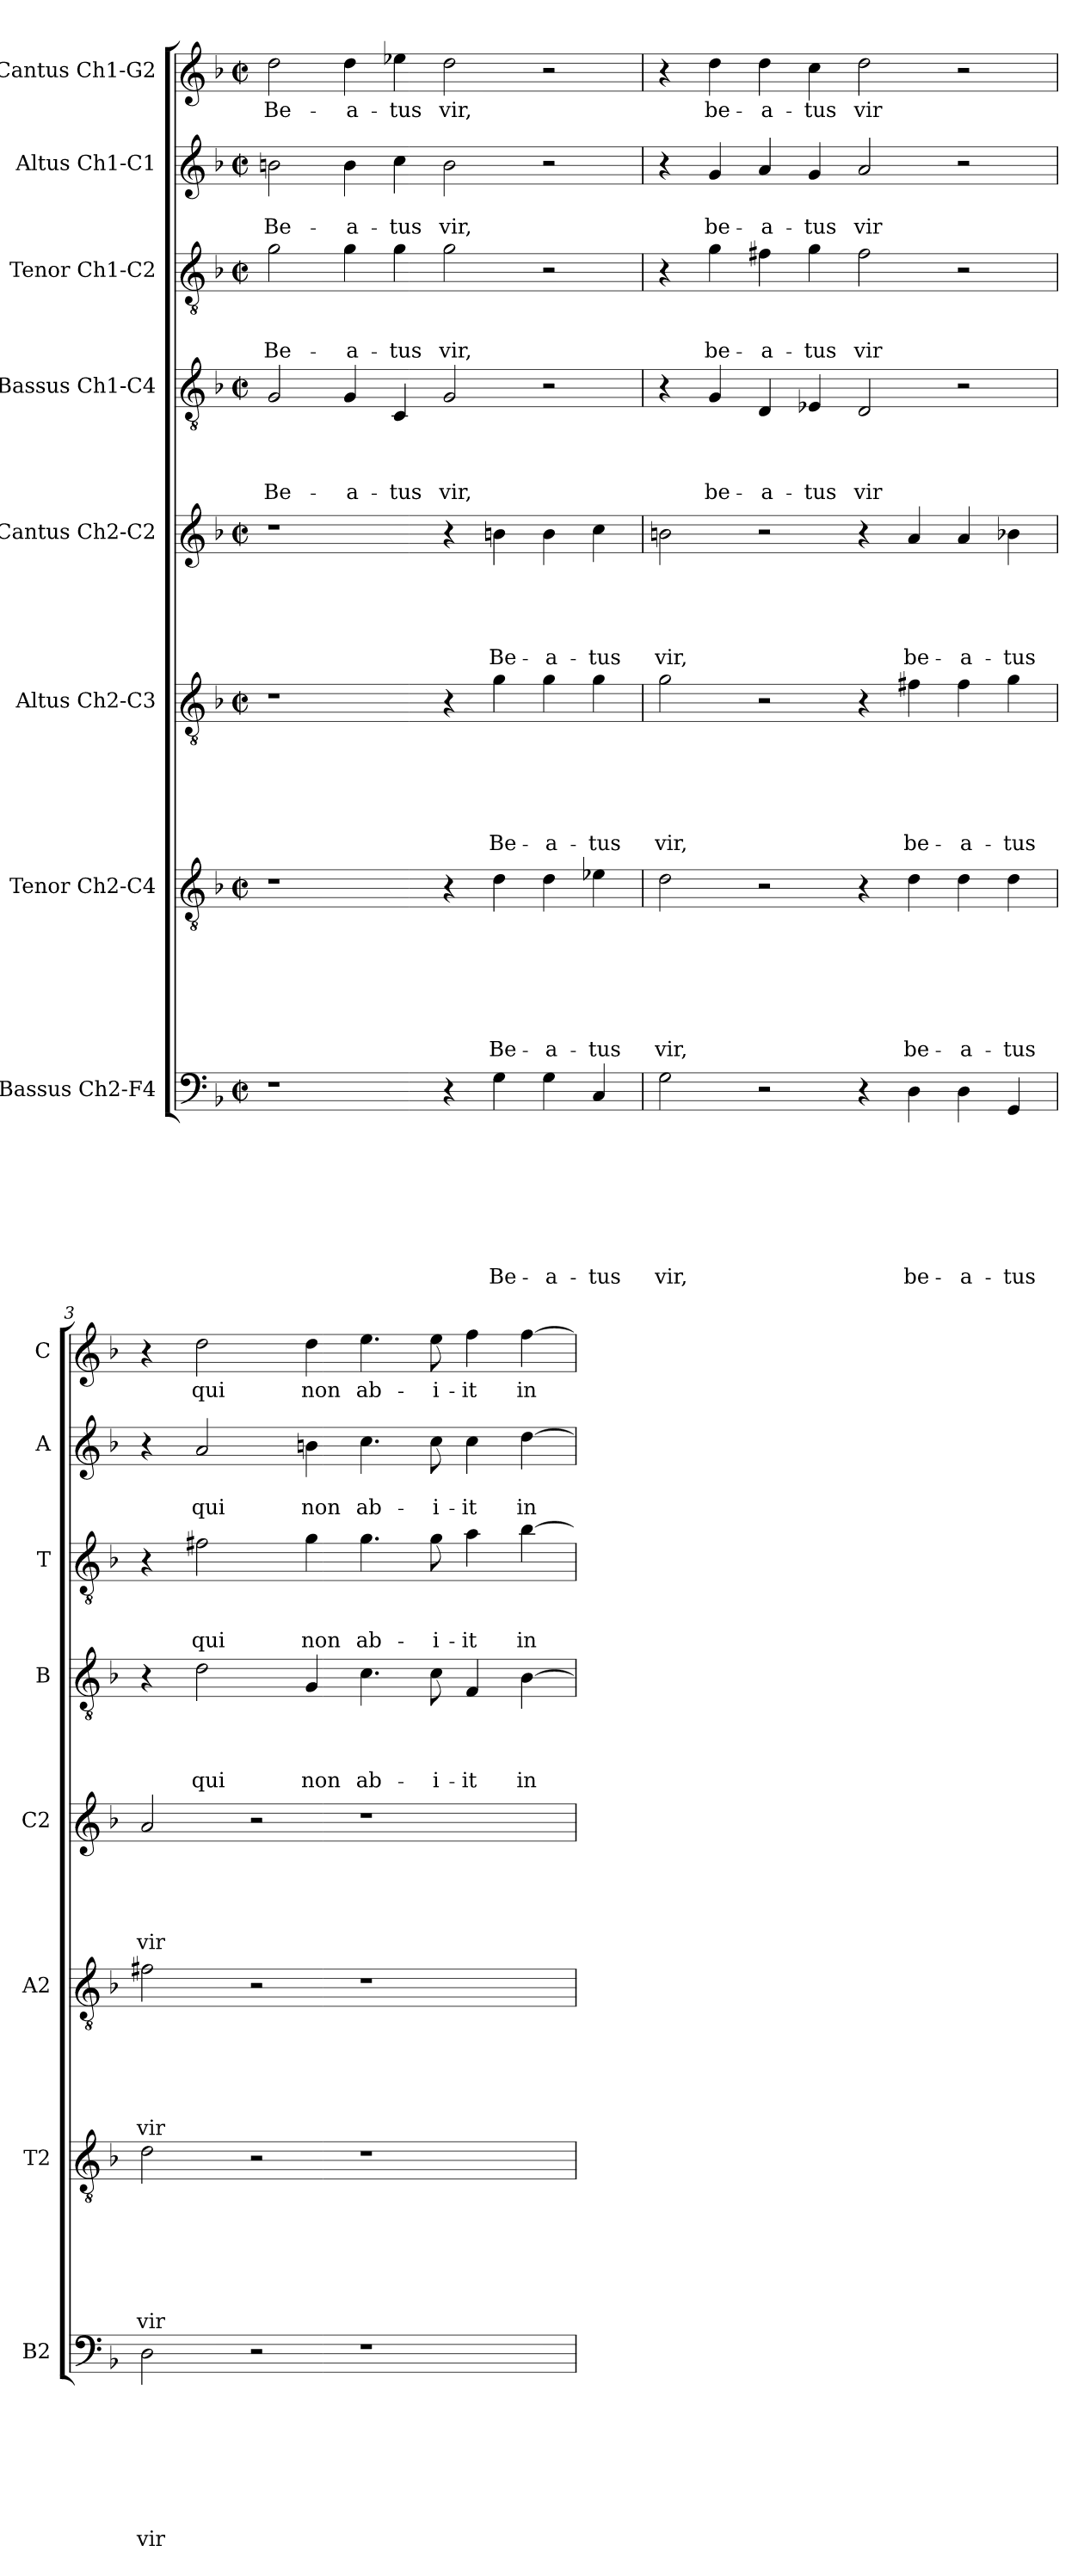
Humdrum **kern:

**kern	**text	**text	**text	**text	**text	**text	**text	**text	**kern	**text	**text	**text	**text	**text	**text	**text	**kern	**text	**text	**text	**text	**text	**text	**kern	**text	**text	**text	**text	**text	**kern	**text	**text	**text	**text	**kern	**text	**text	**text	**kern	**text	**text	**kern	**text
*part8	*part8	*part8	*part8	*part8	*part8	*part8	*part8	*part8	*part7	*part7	*part7	*part7	*part7	*part7	*part7	*part7	*part6	*part6	*part6	*part6	*part6	*part6	*part6	*part5	*part5	*part5	*part5	*part5	*part5	*part4	*part4	*part4	*part4	*part4	*part3	*part3	*part3	*part3	*part2	*part2	*part2	*part1	*part1
*staff8	*staff8	*staff8	*staff8	*staff8	*staff8	*staff8	*staff8	*staff8	*staff7	*staff7	*staff7	*staff7	*staff7	*staff7	*staff7	*staff7	*staff6	*staff6	*staff6	*staff6	*staff6	*staff6	*staff6	*staff5	*staff5	*staff5	*staff5	*staff5	*staff5	*staff4	*staff4	*staff4	*staff4	*staff4	*staff3	*staff3	*staff3	*staff3	*staff2	*staff2	*staff2	*staff1	*staff1
*I"Bassus Ch2-F4	*	*	*	*	*	*	*	*	*I"Tenor Ch2-C4	*	*	*	*	*	*	*	*I"Altus Ch2-C3	*	*	*	*	*	*	*I"Cantus Ch2-C2	*	*	*	*	*	*I"Bassus Ch1-C4	*	*	*	*	*I"Tenor Ch1-C2	*	*	*	*I"Altus Ch1-C1	*	*	*I"Cantus Ch1-G2	*
*I'B2	*	*	*	*	*	*	*	*	*I'T2	*	*	*	*	*	*	*	*I'A2	*	*	*	*	*	*	*I'C2	*	*	*	*	*	*I'B	*	*	*	*	*I'T	*	*	*	*I'A	*	*	*I'C	*
*clefF4	*	*	*	*	*	*	*	*	*clefGv2	*	*	*	*	*	*	*	*clefGv2	*	*	*	*	*	*	*clefG2	*	*	*	*	*	*clefGv2	*	*	*	*	*clefGv2	*	*	*	*clefG2	*	*	*clefG2	*
*k[b-]	*	*	*	*	*	*	*	*	*k[b-]	*	*	*	*	*	*	*	*k[b-]	*	*	*	*	*	*	*k[b-]	*	*	*	*	*	*k[b-]	*	*	*	*	*k[b-]	*	*	*	*k[b-]	*	*	*k[b-]	*
*F:	*	*	*	*	*	*	*	*	*F:	*	*	*	*	*	*	*	*F:	*	*	*	*	*	*	*F:	*	*	*	*	*	*F:	*	*	*	*	*F:	*	*	*	*F:	*	*	*F:	*
*M2/2	*	*	*	*	*	*	*	*	*M2/2	*	*	*	*	*	*	*	*M2/2	*	*	*	*	*	*	*M2/2	*	*	*	*	*	*M2/2	*	*	*	*	*M2/2	*	*	*	*M2/2	*	*	*M2/2	*
*met(c|)	*	*	*	*	*	*	*	*	*met(c|)	*	*	*	*	*	*	*	*met(c|)	*	*	*	*	*	*	*met(c|)	*	*	*	*	*	*met(c|)	*	*	*	*	*met(c|)	*	*	*	*met(c|)	*	*	*met(c|)	*
=1	=1	=1	=1	=1	=1	=1	=1	=1	=1	=1	=1	=1	=1	=1	=1	=1	=1	=1	=1	=1	=1	=1	=1	=1	=1	=1	=1	=1	=1	=1	=1	=1	=1	=1	=1	=1	=1	=1	=1	=1	=1	=1	=1
!	!	!	!	!	!	!	!	!	!	!	!	!	!	!	!	!	!	!	!	!	!	!	!	!	!	!	!	!	!	!	!	!	!	!LO:LY:b	!	!	!	!LO:LY:b	!	!	!LO:LY:b	!	!LO:LY:b
1r	.	.	.	.	.	.	.	.	1r	.	.	.	.	.	.	.	1r	.	.	.	.	.	.	1r	.	.	.	.	.	2G/	.	.	.	Be-	2g\	.	.	Be-	2bn\	.	Be-	2dd\	Be-
!	!	!	!	!	!	!	!	!	!	!	!	!	!	!	!	!	!	!	!	!	!	!	!	!	!	!	!	!	!	!	!	!	!	!LO:LY:b	!	!	!	!LO:LY:b	!	!	!LO:LY:b	!	!LO:LY:b
.	.	.	.	.	.	.	.	.	.	.	.	.	.	.	.	.	.	.	.	.	.	.	.	.	.	.	.	.	.	4G/	.	.	.	-a-	4g\	.	.	-a-	4b\	.	-a-	4dd\	-a-
!	!	!	!	!	!	!	!	!	!	!	!	!	!	!	!	!	!	!	!	!	!	!	!	!	!	!	!	!	!	!	!	!	!	!LO:LY:b	!	!	!	!LO:LY:b	!	!	!LO:LY:b	!	!LO:LY:b
.	.	.	.	.	.	.	.	.	.	.	.	.	.	.	.	.	.	.	.	.	.	.	.	.	.	.	.	.	.	4C/	.	.	.	-tus	4g\	.	.	-tus	4cc\	.	-tus	4ee-X\	-tus
!	!	!	!	!	!	!	!	!	!	!	!	!	!	!	!	!	!	!	!	!	!	!	!	!	!	!	!	!	!	!	!	!	!	!LO:LY:b	!	!	!	!LO:LY:b	!	!	!LO:LY:b	!	!LO:LY:b
4r	.	.	.	.	.	.	.	.	4r	.	.	.	.	.	.	.	4r	.	.	.	.	.	.	4r	.	.	.	.	.	2G/	.	.	.	vir,	2g\	.	.	vir,	2b\	.	vir,	2dd\	vir,
!	!	!	!	!	!	!	!	!LO:LY:b	!	!	!	!	!	!	!	!LO:LY:b	!	!	!	!	!	!	!LO:LY:b	!	!	!	!	!	!LO:LY:b	!	!	!	!	!	!	!	!	!	!	!	!	!	!
4G\	.	.	.	.	.	.	.	Be-	4d\	.	.	.	.	.	.	Be-	4g\	.	.	.	.	.	Be-	4bn\	.	.	.	.	Be-	.	.	.	.	.	.	.	.	.	.	.	.	.	.
!	!	!	!	!	!	!	!	!LO:LY:b	!	!	!	!	!	!	!	!LO:LY:b	!	!	!	!	!	!	!LO:LY:b	!	!	!	!	!	!LO:LY:b	!	!	!	!	!	!	!	!	!	!	!	!	!	!
4G\	.	.	.	.	.	.	.	-a-	4d\	.	.	.	.	.	.	-a-	4g\	.	.	.	.	.	-a-	4b\	.	.	.	.	-a-	2r	.	.	.	.	2r	.	.	.	2r	.	.	2r	.
!	!	!	!	!	!	!	!	!LO:LY:b	!	!	!	!	!	!	!	!LO:LY:b	!	!	!	!	!	!	!LO:LY:b	!	!	!	!	!	!LO:LY:b	!	!	!	!	!	!	!	!	!	!	!	!	!	!
4C/	.	.	.	.	.	.	.	-tus	4e-X\	.	.	.	.	.	.	-tus	4g\	.	.	.	.	.	-tus	4cc\	.	.	.	.	-tus	.	.	.	.	.	.	.	.	.	.	.	.	.	.
=2	=2	=2	=2	=2	=2	=2	=2	=2	=2	=2	=2	=2	=2	=2	=2	=2	=2	=2	=2	=2	=2	=2	=2	=2	=2	=2	=2	=2	=2	=2	=2	=2	=2	=2	=2	=2	=2	=2	=2	=2	=2	=2	=2
!	!	!	!	!	!	!	!	!LO:LY:b	!	!	!	!	!	!	!	!LO:LY:b	!	!	!	!	!	!	!LO:LY:b	!	!	!	!	!	!LO:LY:b	!	!	!	!	!	!	!	!	!	!	!	!	!	!
2G\	.	.	.	.	.	.	.	vir,	2d\	.	.	.	.	.	.	vir,	2g\	.	.	.	.	.	vir,	2bn\	.	.	.	.	vir,	4r	.	.	.	.	4r	.	.	.	4r	.	.	4r	.
!	!	!	!	!	!	!	!	!	!	!	!	!	!	!	!	!	!	!	!	!	!	!	!	!	!	!	!	!	!	!	!	!	!	!LO:LY:b	!	!	!	!LO:LY:b	!	!	!LO:LY:b	!	!LO:LY:b
.	.	.	.	.	.	.	.	.	.	.	.	.	.	.	.	.	.	.	.	.	.	.	.	.	.	.	.	.	.	4G/	.	.	.	be-	4g\	.	.	be-	4g/	.	be-	4dd\	be-
!	!	!	!	!	!	!	!	!	!	!	!	!	!	!	!	!	!	!	!	!	!	!	!	!	!	!	!	!	!	!	!	!	!	!LO:LY:b	!	!	!	!LO:LY:b	!	!	!LO:LY:b	!	!LO:LY:b
2r	.	.	.	.	.	.	.	.	2r	.	.	.	.	.	.	.	2r	.	.	.	.	.	.	2r	.	.	.	.	.	4D/	.	.	.	-a-	4f#X\	.	.	-a-	4a/	.	-a-	4dd\	-a-
!	!	!	!	!	!	!	!	!	!	!	!	!	!	!	!	!	!	!	!	!	!	!	!	!	!	!	!	!	!	!	!	!	!	!LO:LY:b	!	!	!	!LO:LY:b	!	!	!LO:LY:b	!	!LO:LY:b
.	.	.	.	.	.	.	.	.	.	.	.	.	.	.	.	.	.	.	.	.	.	.	.	.	.	.	.	.	.	4E-X/	.	.	.	-tus	4g\	.	.	-tus	4g/	.	-tus	4cc\	-tus
!	!	!	!	!	!	!	!	!	!	!	!	!	!	!	!	!	!	!	!	!	!	!	!	!	!	!	!	!	!	!	!	!	!	!LO:LY:b	!	!	!	!LO:LY:b	!	!	!LO:LY:b	!	!LO:LY:b
4r	.	.	.	.	.	.	.	.	4r	.	.	.	.	.	.	.	4r	.	.	.	.	.	.	4r	.	.	.	.	.	2D/	.	.	.	vir	2f#\	.	.	vir	2a/	.	vir	2dd\	vir
!	!	!	!	!	!	!	!	!LO:LY:b	!	!	!	!	!	!	!	!LO:LY:b	!	!	!	!	!	!	!LO:LY:b	!	!	!	!	!	!LO:LY:b	!	!	!	!	!	!	!	!	!	!	!	!	!	!
4D\	.	.	.	.	.	.	.	be-	4d\	.	.	.	.	.	.	be-	4f#X\	.	.	.	.	.	be-	4a/	.	.	.	.	be-	.	.	.	.	.	.	.	.	.	.	.	.	.	.
!	!	!	!	!	!	!	!	!LO:LY:b	!	!	!	!	!	!	!	!LO:LY:b	!	!	!	!	!	!	!LO:LY:b	!	!	!	!	!	!LO:LY:b	!	!	!	!	!	!	!	!	!	!	!	!	!	!
4D\	.	.	.	.	.	.	.	-a-	4d\	.	.	.	.	.	.	-a-	4f#\	.	.	.	.	.	-a-	4a/	.	.	.	.	-a-	2r	.	.	.	.	2r	.	.	.	2r	.	.	2r	.
!	!	!	!	!	!	!	!	!LO:LY:b	!	!	!	!	!	!	!	!LO:LY:b	!	!	!	!	!	!	!LO:LY:b	!	!	!	!	!	!LO:LY:b	!	!	!	!	!	!	!	!	!	!	!	!	!	!
4GG/	.	.	.	.	.	.	.	-tus	4d\	.	.	.	.	.	.	-tus	4g\	.	.	.	.	.	-tus	4b-X\	.	.	.	.	-tus	.	.	.	.	.	.	.	.	.	.	.	.	.	.
=3	=3	=3	=3	=3	=3	=3	=3	=3	=3	=3	=3	=3	=3	=3	=3	=3	=3	=3	=3	=3	=3	=3	=3	=3	=3	=3	=3	=3	=3	=3	=3	=3	=3	=3	=3	=3	=3	=3	=3	=3	=3	=3	=3
!	!	!	!	!	!	!	!	!LO:LY:b	!	!	!	!	!	!	!	!LO:LY:b	!	!	!	!	!	!	!LO:LY:b	!	!	!	!	!	!LO:LY:b	!	!	!	!	!	!	!	!	!	!	!	!	!	!
2D\	.	.	.	.	.	.	.	vir	2d\	.	.	.	.	.	.	vir	2f#X\	.	.	.	.	.	vir	2a/	.	.	.	.	vir	4r	.	.	.	.	4r	.	.	.	4r	.	.	4r	.
!	!	!	!	!	!	!	!	!	!	!	!	!	!	!	!	!	!	!	!	!	!	!	!	!	!	!	!	!	!	!	!	!	!	!LO:LY:b	!	!	!	!LO:LY:b	!	!	!LO:LY:b	!	!LO:LY:b
.	.	.	.	.	.	.	.	.	.	.	.	.	.	.	.	.	.	.	.	.	.	.	.	.	.	.	.	.	.	2d\	.	.	.	qui	2f#X\	.	.	qui	2a/	.	qui	2dd\	qui
2r	.	.	.	.	.	.	.	.	2r	.	.	.	.	.	.	.	2r	.	.	.	.	.	.	2r	.	.	.	.	.	.	.	.	.	.	.	.	.	.	.	.	.	.	.
!	!	!	!	!	!	!	!	!	!	!	!	!	!	!	!	!	!	!	!	!	!	!	!	!	!	!	!	!	!	!	!	!	!	!LO:LY:b	!	!	!	!LO:LY:b	!	!	!LO:LY:b	!	!LO:LY:b
.	.	.	.	.	.	.	.	.	.	.	.	.	.	.	.	.	.	.	.	.	.	.	.	.	.	.	.	.	.	4G/	.	.	.	non	4g\	.	.	non	4bn\	.	non	4dd\	non
!	!	!	!	!	!	!	!	!	!	!	!	!	!	!	!	!	!	!	!	!	!	!	!	!	!	!	!	!	!	!	!	!	!	!LO:LY:b	!	!	!	!LO:LY:b	!	!	!LO:LY:b	!	!LO:LY:b
1r	.	.	.	.	.	.	.	.	1r	.	.	.	.	.	.	.	1r	.	.	.	.	.	.	1r	.	.	.	.	.	4.c\	.	.	.	ab-	4.g\	.	.	ab-	4.cc\	.	ab-	4.ee\	ab-
!	!	!	!	!	!	!	!	!	!	!	!	!	!	!	!	!	!	!	!	!	!	!	!	!	!	!	!	!	!	!	!	!	!	!LO:LY:b	!	!	!	!LO:LY:b	!	!	!LO:LY:b	!	!LO:LY:b
.	.	.	.	.	.	.	.	.	.	.	.	.	.	.	.	.	.	.	.	.	.	.	.	.	.	.	.	.	.	8c\	.	.	.	-i-	8g\	.	.	-i-	8cc\	.	-i-	8ee\	-i-
!	!	!	!	!	!	!	!	!	!	!	!	!	!	!	!	!	!	!	!	!	!	!	!	!	!	!	!	!	!	!	!	!	!	!LO:LY:b	!	!	!	!LO:LY:b	!	!	!LO:LY:b	!	!LO:LY:b
.	.	.	.	.	.	.	.	.	.	.	.	.	.	.	.	.	.	.	.	.	.	.	.	.	.	.	.	.	.	4F/	.	.	.	-it	4a\	.	.	-it	4cc\	.	-it	4ff\	-it
!	!	!	!	!	!	!	!	!	!	!	!	!	!	!	!	!	!	!	!	!	!	!	!	!	!	!	!	!	!	!	!	!	!	!LO:LY:b	!	!	!	!LO:LY:b	!	!	!LO:LY:b	!	!LO:LY:b
.	.	.	.	.	.	.	.	.	.	.	.	.	.	.	.	.	.	.	.	.	.	.	.	.	.	.	.	.	.	[4B-\	.	.	.	in	[4b-\	.	.	in	[4dd\	.	in	[4ff\	in
=	=	=	=	=	=	=	=	=	=	=	=	=	=	=	=	=	=	=	=	=	=	=	=	=	=	=	=	=	=	=	=	=	=	=	=	=	=	=	=	=	=	=	=
*-	*-	*-	*-	*-	*-	*-	*-	*-	*-	*-	*-	*-	*-	*-	*-	*-	*-	*-	*-	*-	*-	*-	*-	*-	*-	*-	*-	*-	*-	*-	*-	*-	*-	*-	*-	*-	*-	*-	*-	*-	*-	*-	*-
